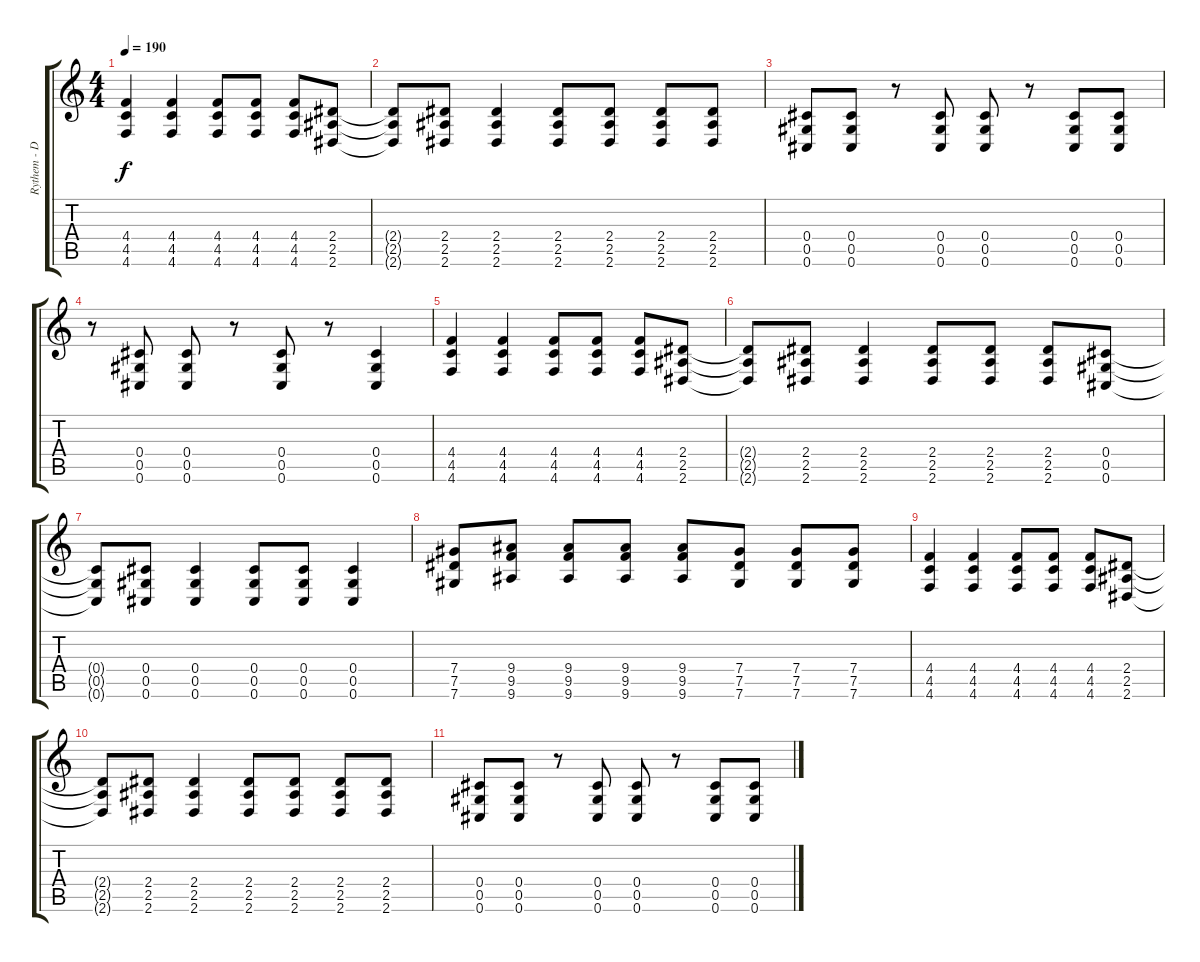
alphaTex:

\track ("Rythem - Dustin" "Rythem - D") {instrument distortionguitar}
\staff {score tabs}
\tuning (Eb4 Bb3 Gb3 Db3 Ab2 Db2) {hide}
\ts (4 4)
\tempo 190
\clef g2
\ks c
(4.4 4.5 4.6).4{dy f} (4.4 4.5 4.6).4 (4.4 4.5 4.6).8 (4.4 4.5 4.6).8 (4.4 4.5 4.6).8 (2.4 2.5 2.6).8 |
(2.4{t} 2.5{t} 2.6{t}).8 (2.4 2.5 2.6).8 (2.4 2.5 2.6).4 (2.4 2.5 2.6).8 (2.4 2.5 2.6).8 (2.4 2.5 2.6).8 (2.4 2.5 2.6).8 |
(0.4 0.5 0.6).8 (0.4 0.5 0.6).8 r.8 (0.4 0.5 0.6).8 (0.4 0.5 0.6).8 r.8 (0.4 0.5 0.6).8 (0.4 0.5 0.6).8 |
r.8 (0.4 0.5 0.6).8 (0.4 0.5 0.6).8 r.8 (0.4 0.5 0.6).8 r.8 (0.4 0.5 0.6).4 |
(4.4 4.5 4.6).4 (4.4 4.5 4.6).4 (4.4 4.5 4.6).8 (4.4 4.5 4.6).8 (4.4 4.5 4.6).8 (2.4 2.5 2.6).8 |
(2.4{t} 2.5{t} 2.6{t}).8 (2.4 2.5 2.6).8 (2.4 2.5 2.6).4 (2.4 2.5 2.6).8 (2.4 2.5 2.6).8 (2.4 2.5 2.6).8 (0.4 0.5 0.6).8 |
(0.4{t} 0.5{t} 0.6{t}).8 (0.4 0.5 0.6).8 (0.4 0.5 0.6).4 (0.4 0.5 0.6).8 (0.4 0.5 0.6).8 (0.4 0.5 0.6).4 |
(7.4 7.5 7.6).8 (9.4 9.5 9.6).8 (9.4 9.5 9.6).8 (9.4 9.5 9.6).8 (9.4 9.5 9.6).8 (7.4 7.5 7.6).8 (7.4 7.5 7.6).8 (7.4 7.5 7.6).8 |
(4.4 4.5 4.6).4 (4.4 4.5 4.6).4 (4.4 4.5 4.6).8 (4.4 4.5 4.6).8 (4.4 4.5 4.6).8 (2.4 2.5 2.6).8 |
(2.4{t} 2.5{t} 2.6{t}).8 (2.4 2.5 2.6).8 (2.4 2.5 2.6).4 (2.4 2.5 2.6).8 (2.4 2.5 2.6).8 (2.4 2.5 2.6).8 (2.4 2.5 2.6).8 |
(0.4 0.5 0.6).8 (0.4 0.5 0.6).8 r.8 (0.4 0.5 0.6).8 (0.4 0.5 0.6).8 r.8 (0.4 0.5 0.6).8 (0.4 0.5 0.6).8
